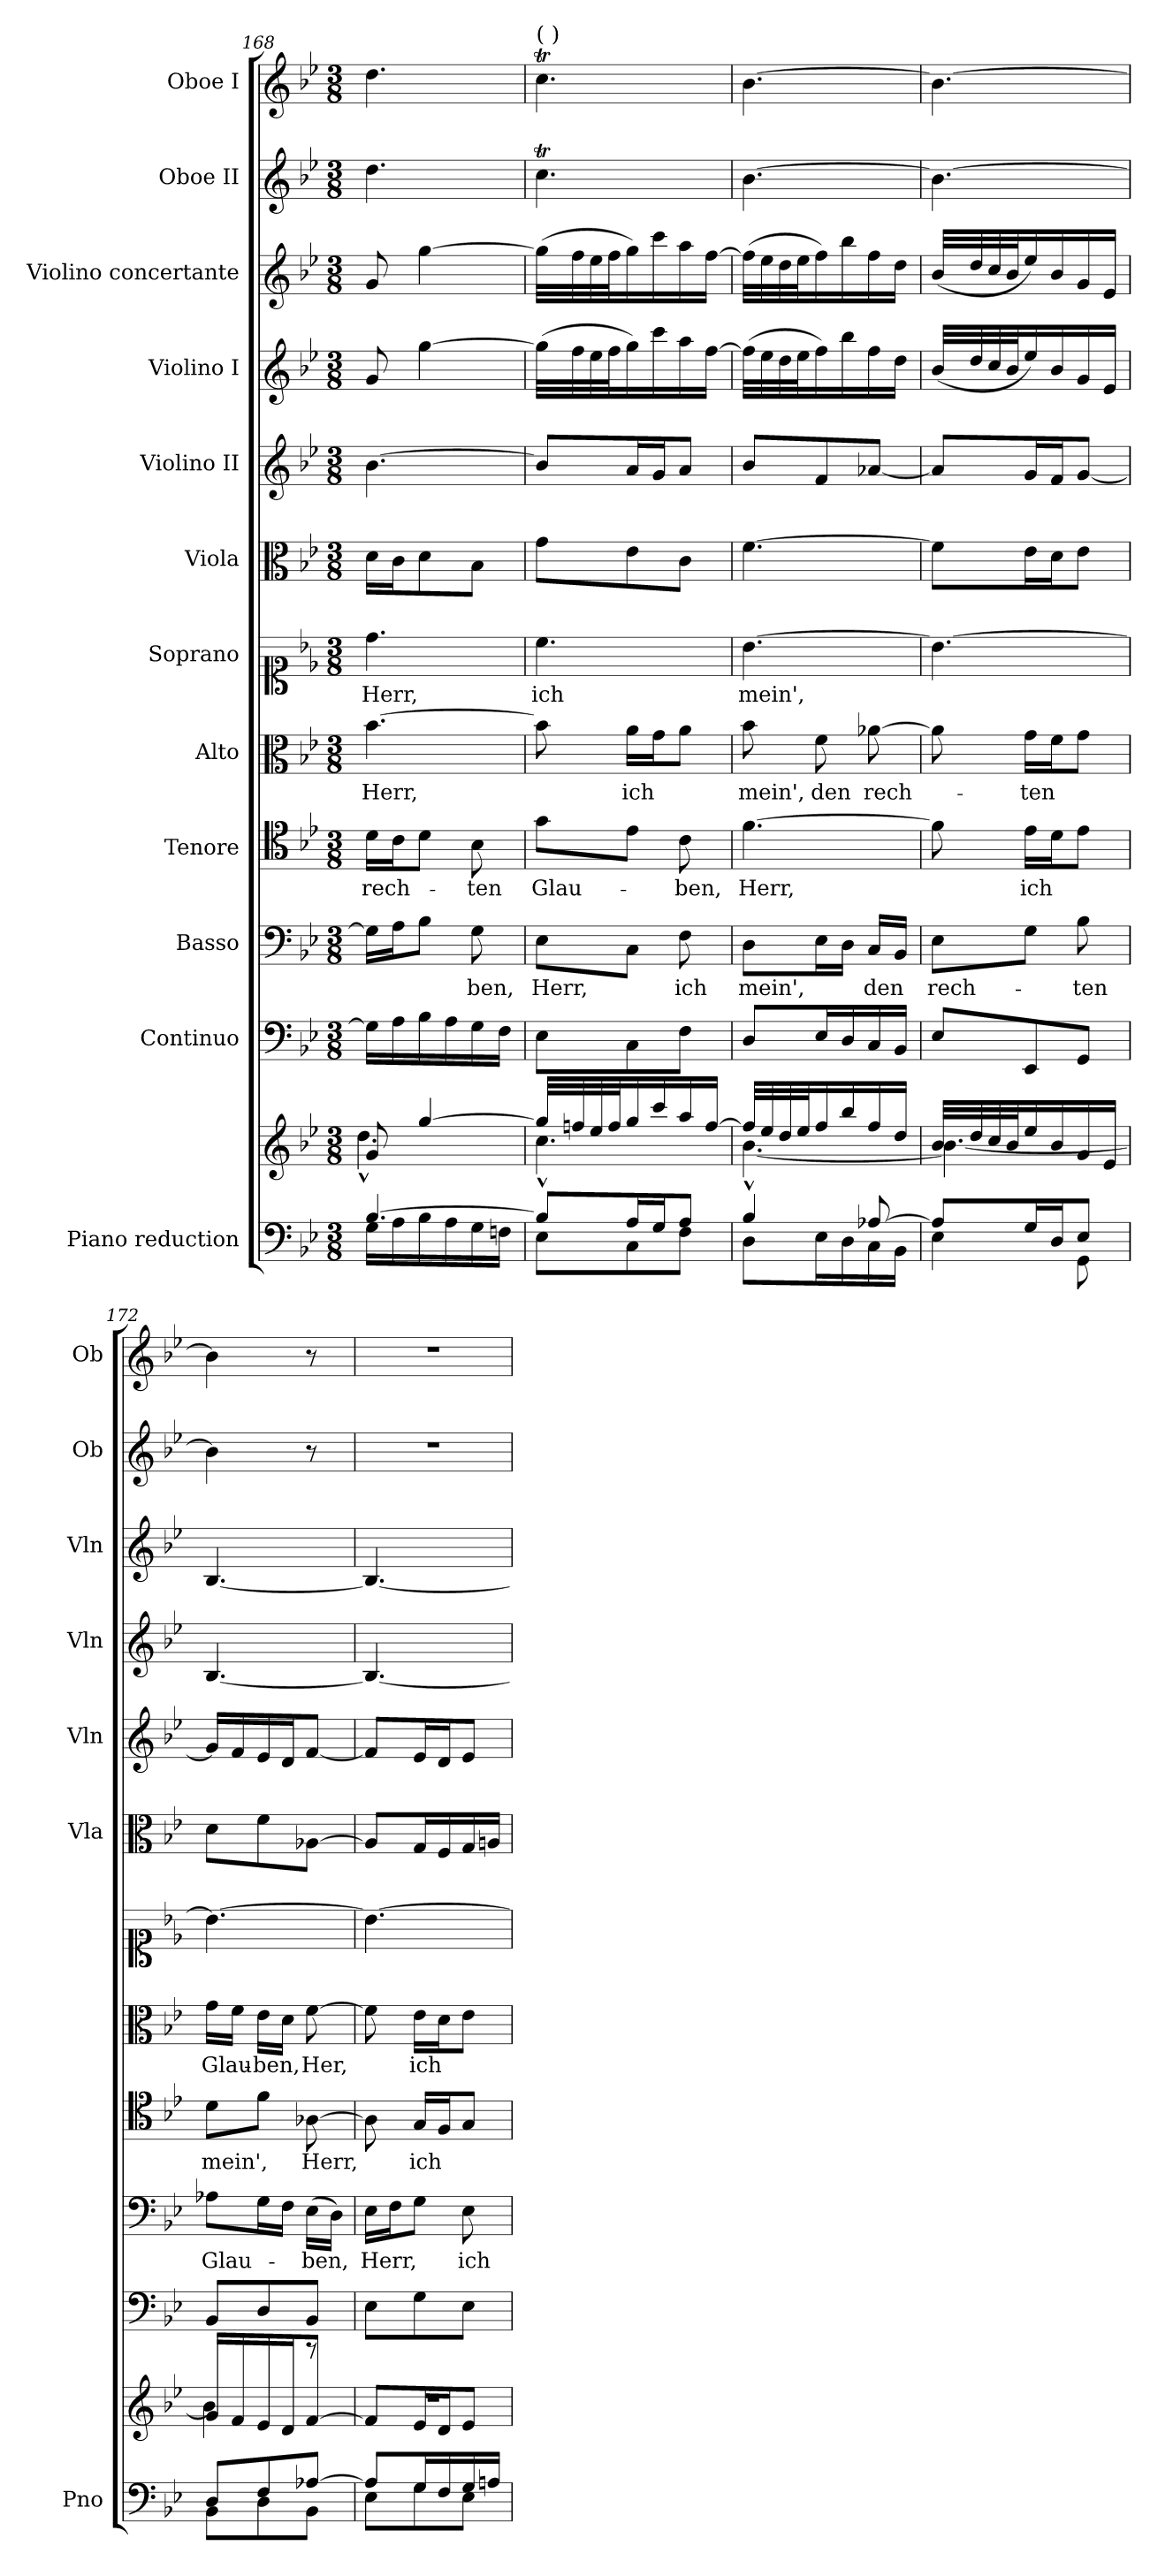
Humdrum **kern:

**kern	**kern	**kern	**kern	**text	**kern	**text	**kern	**text	**kern	**text	**kern	**kern	**kern	**kern	**kern	**kern
*part12	*part12	*part11	*part10	*part10	*part9	*part9	*part8	*part8	*part7	*part7	*part6	*part5	*part4	*part3	*part2	*part1
*staff13	*staff12	*staff11	*staff10	*staff10	*staff9	*staff9	*staff8	*staff8	*staff7	*staff7	*staff6	*staff5	*staff4	*staff3	*staff2	*staff1
*I"Piano reduction	*	*I"Continuo	*I"Basso	*	*I"Tenore	*	*I"Alto	*	*I"Soprano	*	*I"Viola	*I"Violino II	*I"Violino I	*I"Violino concertante	*I"Oboe II	*I"Oboe I
*I'Pno	*	*	*	*	*	*	*	*	*	*	*I'Vla	*I'Vln	*I'Vln	*I'Vln	*I'Ob	*I'Ob
*clefF4	*clefG2	*clefF4	*clefF4	*	*clefC4	*	*clefC3	*	*clefC1	*	*clefC3	*clefG2	*clefG2	*clefG2	*clefG2	*clefG2
*k[b-e-]	*k[b-e-]	*k[b-e-]	*k[b-e-]	*	*k[b-e-]	*	*k[b-e-]	*	*k[b-e-]	*	*k[b-e-]	*k[b-e-]	*k[b-e-]	*k[b-e-]	*k[b-e-]	*k[b-e-]
*M3/8	*M3/8	*M3/8	*M3/8	*	*M3/8	*	*M3/8	*	*M3/8	*	*M3/8	*M3/8	*M3/8	*M3/8	*M3/8	*M3/8
=168	=168	=168	=168	=168	=168	=168	=168	=168	=168	=168	=168	=168	=168	=168	=168	=168
*^	*^	*	*	*	*	*	*	*	*	*	*	*	*	*	*	*
!	!	!	!	!	!	!	!	!LO:LY:b	!	!LO:LY:b	!	!LO:LY:b	!	!	!	!	!	!
[4.B-/	16G\LL	8g/	4.dd^^\	16G\LL]	16G\LL]	.	16d\LL	rech-	[4.b-\	Herr,	4.dd\	Herr,	16d\LL	[4.b-\	8g/	8g/	4.dd\	4.dd\
.	16A\	.	.	16A\	16A\J	.	16c\J	.	.	.	.	.	16c\J	.	.	.	.	.
.	16B-\	[4gg/	.	16B-\	8B-\J	.	8d\J	.	.	.	.	.	8d\	.	[4gg\	[4gg\	.	.
.	16A\	.	.	16A\	.	.	.	.	.	.	.	.	.	.	.	.	.	.
!	!	!	!	!	!	!LO:LY:b	!	!LO:LY:b	!	!	!	!	!	!	!	!	!	!
.	16G\	.	.	16G\	8G\	-ben,	8B-\	-ten	.	.	.	.	8B-\J	.	.	.	.	.
.	16Fn\JJ	.	.	16F\JJ	.	.	.	.	.	.	.	.	.	.	.	.	.	.
!!LO:PB:g=z
=169	=169	=169	=169	=169	=169	=169	=169	=169	=169	=169	=169	=169	=169	=169	=169	=169	=169	=169
!	!	!	!	!	!	!	!	!	!	!	!	!	!	!	!	!	!	!LO:TX:a:t=(    )
!	!	!	!	!	!	!LO:LY:b	!	!LO:LY:b	!	!	!	!LO:LY:b	!	!	!	!	!	!
8B-/L]	8E-\L	32gg/LLL]	4.cc^^\	8E-\L	8E-\L	Herr,	8g\L	Glau-	8b-\]	.	4.cc\	ich	8g\L	8b-/L]	(>32gg\LLL]	(>32gg\LLL]	4.ccT\	4.ccT\
.	.	32ffn/	.	.	.	.	.	.	.	.	.	.	.	.	32ff\	32ff\	.	.
.	.	32ee-/	.	.	.	.	.	.	.	.	.	.	.	.	32ee-\	32ee-\	.	.
.	.	32ff/J	.	.	.	.	.	.	.	.	.	.	.	.	32ff\J	32ff\J	.	.
!	!	!	!	!	!	!	!	!	!	!LO:LY:b	!	!	!	!	!	!	!	!
16A/L	8C\	16gg/	.	8C\	8C\J	.	8e-\J	.	16a\LL	ich	.	.	8e-\	16a/L	16gg\)	16gg\)	.	.
16G/J	.	16ccc/	.	.	.	.	.	.	16g\J	.	.	.	.	16g/J	16ccc\	16ccc\	.	.
!	!	!	!	!	!	!LO:LY:b	!	!LO:LY:b	!	!	!	!	!	!	!	!	!	!
8A/J	8F\J	16aa/	.	8F\J	8F\	ich	8c\	-ben,	8a\J	.	.	.	8c\J	8a/J	16aa\	16aa\	.	.
.	.	[16ff/JJ	.	.	.	.	.	.	.	.	.	.	.	.	[16ff\JJ	[16ff\JJ	.	.
=170	=170	=170	=170	=170	=170	=170	=170	=170	=170	=170	=170	=170	=170	=170	=170	=170	=170	=170
!	!	!	!	!	!	!LO:LY:b	!	!LO:LY:b	!	!LO:LY:b	!	!LO:LY:b	!	!	!	!	!	!
4B-/	8D\L	32ff/LLL]	[4.b-^^\	8D/L	8D\L	mein',	[4.f\	Herr,	8b-\	mein',	[4.b-\	mein',	[4.f\	8b-/L	(>32ff\LLL]	(>32ff\LLL]	[4.b-\	[4.b-\
.	.	32ee-/	.	.	.	.	.	.	.	.	.	.	.	.	32ee-\	32ee-\	.	.
.	.	32dd/	.	.	.	.	.	.	.	.	.	.	.	.	32dd\	32dd\	.	.
.	.	32ee-/J	.	.	.	.	.	.	.	.	.	.	.	.	32ee-\J	32ee-\J	.	.
!	!	!	!	!	!	!	!	!	!	!LO:LY:b	!	!	!	!	!	!	!	!
.	16E-\L	16ff/	.	16E-/L	16E-\L	.	.	.	8f\	den	.	.	.	8f/	16ff\)	16ff\)	.	.
.	16D\	16bb-/	.	16D/	16D\JJ	.	.	.	.	.	.	.	.	.	16bb-\	16bb-\	.	.
!	!	!	!	!	!	!LO:LY:b	!	!	!	!LO:LY:b	!	!	!	!	!	!	!	!
[8A-X/	16C\	16ff/	.	16C/	16C/LL	den	.	.	[8a-X\	rech-	.	.	.	[8a-X/J	16ff\	16ff\	.	.
.	16BB-\JJ	16dd/JJ	.	16BB-/JJ	16BB-/JJ	.	.	.	.	.	.	.	.	.	16dd\JJ	16dd\JJ	.	.
=171	=171	=171	=171	=171	=171	=171	=171	=171	=171	=171	=171	=171	=171	=171	=171	=171	=171	=171
!	!	!	!	!	!	!LO:LY:b	!	!	!	!	!	!	!	!	!	!	!	!
8A-/L]	4E-\	32b-/LLL	4.b-\_	8E-/L	8E-\L	rech-	8f\]	.	8a-\]	.	4.b-\_	.	8f\L]	8a-/L]	(<32b-/LLL	(<32b-/LLL	4.b-\_	4.b-\_
.	.	32dd/	.	.	.	.	.	.	.	.	.	.	.	.	32dd/	32dd/	.	.
.	.	32cc/	.	.	.	.	.	.	.	.	.	.	.	.	32cc/	32cc/	.	.
.	.	32b-/J	.	.	.	.	.	.	.	.	.	.	.	.	32b-/J	32b-/J	.	.
!	!	!	!	!	!	!	!	!LO:LY:b	!	!LO:LY:b	!	!	!	!	!	!	!	!
16G/L	.	16ee-/	.	8EE-/	8G\J	.	16e-\LL	ich	16g\LL	-ten	.	.	16e-\L	16g/L	16ee-/)	16ee-/)	.	.
16D/J	.	16b-/	.	.	.	.	16d\J	.	16f\J	.	.	.	16d\J	16f/J	16b-/	16b-/	.	.
!	!	!	!	!	!	!LO:LY:b	!	!	!	!	!	!	!	!	!	!	!	!
8E-/J	8GG\	16g/	.	8GG/J	8B-\	-ten	8e-\J	.	8g\J	.	.	.	8e-\J	[8g/J	16g/	16g/	.	.
.	.	16e-/JJ	.	.	.	.	.	.	.	.	.	.	.	.	16e-/JJ	16e-/JJ	.	.
=172	=172	=172	=172	=172	=172	=172	=172	=172	=172	=172	=172	=172	=172	=172	=172	=172	=172	=172
!	!	!	!	!	!	!LO:LY:b	!	!LO:LY:b	!	!LO:LY:b	!	!	!	!	!	!	!	!
8D/L	8BB-\L	16g/LL	4b-\]	8BB-/L	8A-X\L	Glau-	8d\L	mein',	16g\LL	Glau-	4.b-\_	.	8d\L	16g/LL]	[4.B-/	[4.B-/	4b-\]	4b-\]
.	.	16f/	.	.	.	.	.	.	16f\JJ	.	.	.	.	16f/	.	.	.	.
!	!	!	!	!	!	!	!	!	!	!LO:LY:b	!	!	!	!	!	!	!	!
8F/	8D\	16e-/	.	8D/	16G\L	.	8f\J	.	16e-\LL	-ben,	.	.	8f\	16e-/	.	.	.	.
.	.	16d/J	.	.	16F\JJ	.	.	.	16d\JJ	.	.	.	.	16d/J	.	.	.	.
!	!	!	!	!	!	!LO:LY:b	!	!LO:LY:b	!	!LO:LY:b	!	!	!	!	!	!	!	!
[8A-X/J	8BB-\J	[8f/J	8rggg	8BB-/J	(>16E-\LL	-ben,	[8A-X\	Herr,	[8f\	Her,	.	.	[8A-X\J	[8f/J	.	.	8r	8r
.	.	.	.	.	16D\JJ)	.	.	.	.	.	.	.	.	.	.	.	.	.
=173	=173	=173	=173	=173	=173	=173	=173	=173	=173	=173	=173	=173	=173	=173	=173	=173	=173	=173
!	!	!	!	!	!	!LO:LY:b	!	!	!	!	!	!	!	!	!	!	!	!
8A-/L]	8E-\L	4.r	8f/L]	8E-\L	16E-\LL	Herr,	8A-\]	.	8f\]	.	4.b-\_	.	8A-/L]	8f/L]	4.B-/_	4.B-/_	4.r	4.r
.	.	.	.	.	16F\J	.	.	.	.	.	.	.	.	.	.	.	.	.
!	!	!	!	!	!	!	!	!LO:LY:b	!	!LO:LY:b	!	!	!	!	!	!	!	!
16G/L	8G\	.	16e-/L	8G\	8G\J	.	16G/LL	ich	16e-\LL	ich	.	.	16G/L	16e-/L	.	.	.	.
16F/	.	.	16d/J	.	.	.	16F/J	.	16d\J	.	.	.	16F/	16d/J	.	.	.	.
!	!	!	!	!	!	!LO:LY:b	!	!	!	!	!	!	!	!	!	!	!	!
16G/	8E-\J	.	8e-/J	8E-\J	8E-\	ich	8G/J	.	8e-\J	.	.	.	16G/	8e-/J	.	.	.	.
16An/JJ	.	.	.	.	.	.	.	.	.	.	.	.	16An/JJ	.	.	.	.	.
*v	*v	*	*	*	*	*	*	*	*	*	*	*	*	*	*	*	*	*
*	*v	*v	*	*	*	*	*	*	*	*	*	*	*	*	*	*	*
=	=	=	=	=	=	=	=	=	=	=	=	=	=	=	=	=
*-	*-	*-	*-	*-	*-	*-	*-	*-	*-	*-	*-	*-	*-	*-	*-	*-
